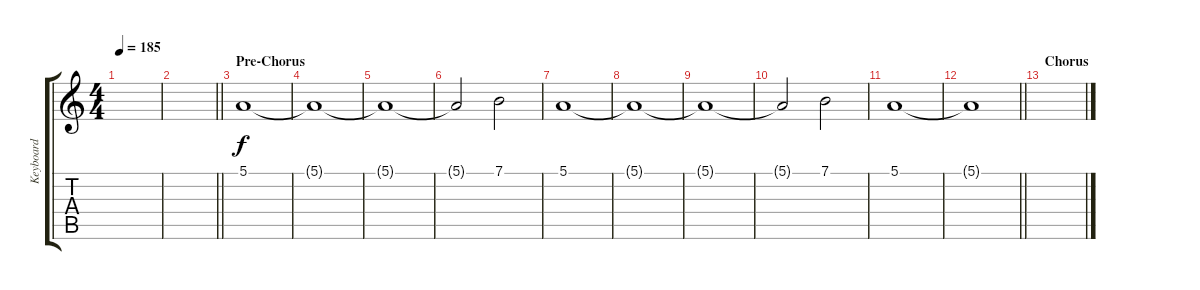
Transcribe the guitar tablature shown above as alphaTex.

\track ("Keyboard" "Keyboard") {instrument synthstrings2}
\staff {score tabs}
\tuning (E4 B3 G3 D3 A2 E2) {hide}
\ts (4 4)
\tempo 185
\clef g2
\ks c
|
\barLineRight lightlight
|
\section ("" "Pre-Chorus")
5.1.1 |
5.1{t}.1 |
5.1{t}.1 |
5.1{t}.2 7.1.2 |
5.1.1 |
5.1{t}.1 |
5.1{t}.1 |
5.1{t}.2 7.1.2 |
5.1.1 |
\barLineRight lightlight
5.1{t}.1 |
\section ("" "Chorus")
